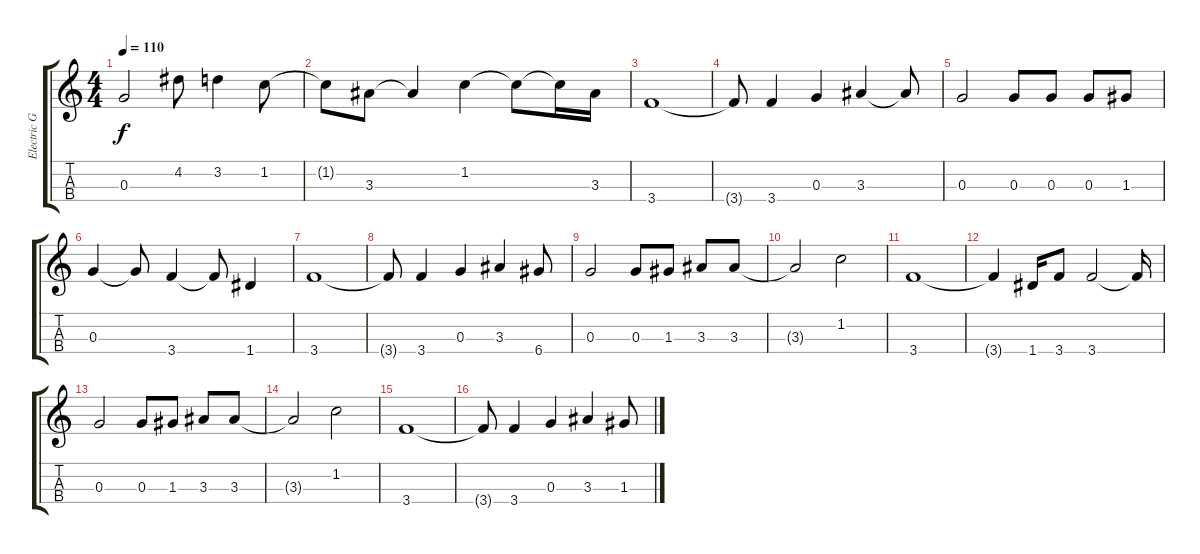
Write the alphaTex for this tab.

\track ("Electric Guitar " "Electric G") {instrument acousticguitarsteel}
\staff {score tabs}
\tuning (E4 B3 G3 D3) {hide}
\ts (4 4)
\tempo 110
\clef g2
\ks c
0.3.2{dy f} 4.2.8 3.2.4 1.2.8 |
1.2{t}.8 3.3.8 3.3{t}.4 1.2.4 1.2{t}.8 1.2{t}.16 3.3.16 |
3.4.1 |
3.4{t}.8 3.4.4 0.3.4 3.3.4 3.3{t}.8 |
0.3.2 0.3.8 0.3.8 0.3.8 1.3.8 |
0.3.4 0.3{t}.8 3.4.4 3.4{t}.8 1.4.4 |
3.4.1 |
3.4{t}.8 3.4.4 0.3.4 3.3.4 6.4.8 |
0.3.2 0.3.8 1.3.8 3.3.8 3.3.8 |
3.3{t}.2 1.2.2 |
3.4.1 |
3.4{t}.4 1.4.16 3.4.8 3.4.2 3.4{t}.16 |
0.3.2 0.3.8 1.3.8 3.3.8 3.3.8 |
3.3{t}.2 1.2.2 |
3.4.1 |
3.4{t}.8 3.4.4 0.3.4 3.3.4 1.3.8
